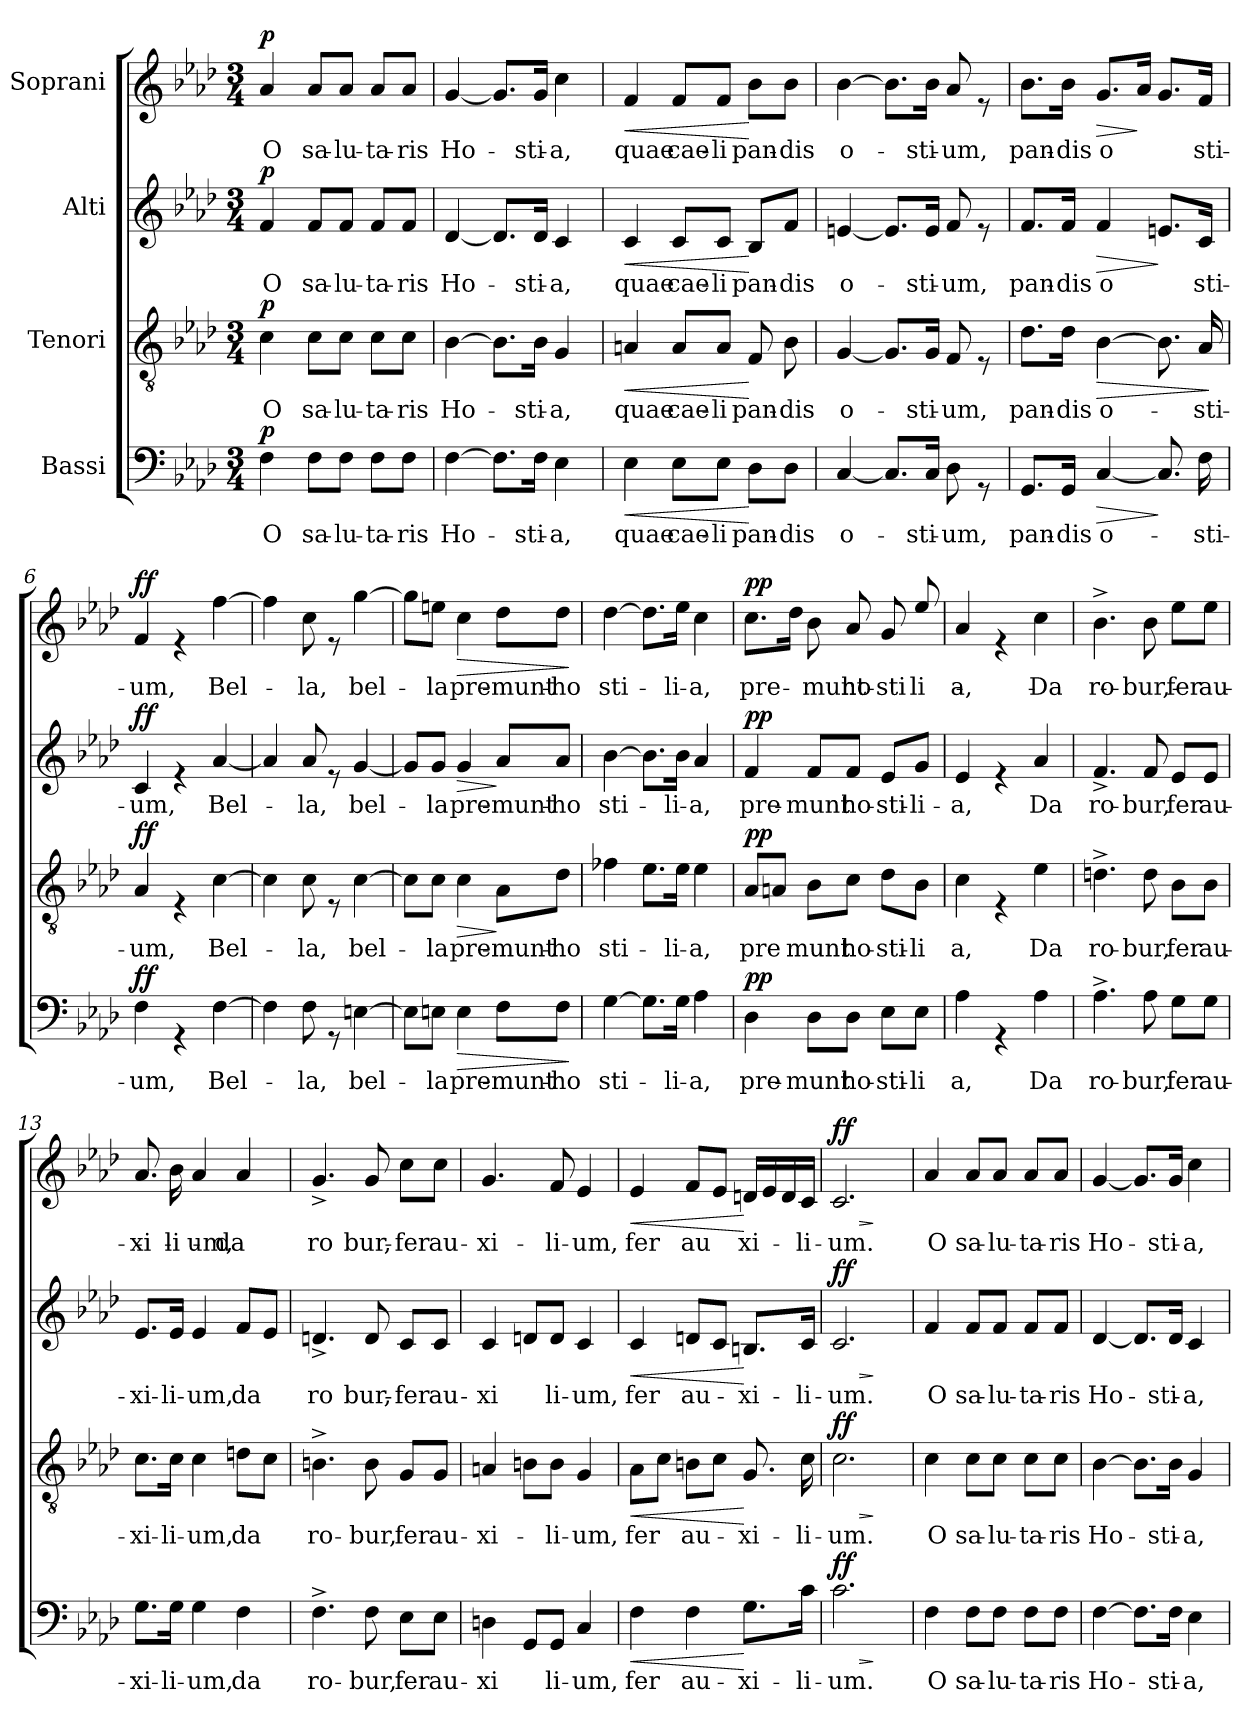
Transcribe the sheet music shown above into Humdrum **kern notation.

**kern	**text	**dynam	**kern	**text	**dynam	**kern	**text	**dynam	**kern	**text	**dynam
*part4	*part4	*part4	*part3	*part3	*part3	*part2	*part2	*part2	*part1	*part1	*part1
*staff4	*staff4	*staff4	*staff3	*staff3	*staff3	*staff2	*staff2	*staff2	*staff1	*staff1	*staff1
*I"Bassi	*	*	*I"Tenori	*	*	*I"Alti	*	*	*I"Soprani	*	*
*clefF4	*	*	*clefGv2	*	*	*clefG2	*	*	*clefG2	*	*
*k[b-e-a-d-]	*	*	*k[b-e-a-d-]	*	*	*k[b-e-a-d-]	*	*	*k[b-e-a-d-]	*	*
*A-:	*	*	*A-:	*	*	*A-:	*	*	*A-:	*	*
*M3/4	*	*	*M3/4	*	*	*M3/4	*	*	*M3/4	*	*
=1	=1	=1	=1	=1	=1	=1	=1	=1	=1	=1	=1
!	!LO:LY:b	!LO:DY:a	!	!LO:LY:b	!LO:DY:a	!	!LO:LY:b	!LO:DY:a	!	!LO:LY:b	!LO:DY:a
4F\	O	p	4c\	O	p	4f/	O	p	4a-/	O	p
!	!LO:LY:b	!	!	!LO:LY:b	!	!	!LO:LY:b	!	!	!LO:LY:b	!
8F\L	sa-	.	8c\L	sa-	.	8f/L	sa-	.	8a-/L	sa-	.
!	!LO:LY:b	!	!	!LO:LY:b	!	!	!LO:LY:b	!	!	!LO:LY:b	!
8F\J	-lu-	.	8c\J	-lu-	.	8f/J	-lu-	.	8a-/J	-lu-	.
!	!LO:LY:b	!	!	!LO:LY:b	!	!	!LO:LY:b	!	!	!LO:LY:b	!
8F\L	-ta-	.	8c\L	-ta-	.	8f/L	-ta-	.	8a-/L	-ta-	.
!	!LO:LY:b	!	!	!LO:LY:b	!	!	!LO:LY:b	!	!	!LO:LY:b	!
8F\J	-ris	.	8c\J	-ris	.	8f/J	-ris	.	8a-/J	-ris	.
=2	=2	=2	=2	=2	=2	=2	=2	=2	=2	=2	=2
!	!LO:LY:b	!	!	!LO:LY:b	!	!	!LO:LY:b	!	!	!LO:LY:b	!
[>4F\	Ho-	.	[>4B-\	Ho-	.	[<4d-/	Ho-	.	[<4g/	Ho-	.
8.F\L]	.	.	8.B-\L]	.	.	8.d-/L]	.	.	8.g/L]	.	.
!	!LO:LY:b	!	!	!LO:LY:b	!	!	!LO:LY:b	!	!	!LO:LY:b	!
16F\Jk	-sti-	.	16B-\Jk	-sti-	.	16d-/Jk	-sti-	.	16g/Jk	-sti-	.
!	!LO:LY:b	!	!	!LO:LY:b	!	!	!LO:LY:b	!	!	!LO:LY:b	!
4E-\	-a,	.	4G/	-a,	.	4c/	-a,	.	4cc\	-a,	.
=3	=3	=3	=3	=3	=3	=3	=3	=3	=3	=3	=3
!	!LO:LY:b	!LO:HP:b	!	!LO:LY:b	!LO:HP:b	!	!LO:LY:b	!LO:HP:b	!	!LO:LY:b	!LO:HP:b
4E-\	quae	<	4An/	quae	<	4c/	quae	<	4f/	quae	<
!	!LO:LY:b	!	!	!LO:LY:b	!	!	!LO:LY:b	!	!	!LO:LY:b	!
8E-\L	cae-	.	8A/L	cae-	.	8c/L	cae-	.	8f/L	cae-	.
!	!LO:LY:b	!	!	!LO:LY:b	!	!	!LO:LY:b	!	!	!LO:LY:b	!
8E-\J	-li	.	8A/J	-li	.	8c/J	-li	.	8f/J	-li	.
!	!LO:LY:b	!	!	!LO:LY:b	!	!	!LO:LY:b	!	!	!LO:LY:b	!
8D-\L	pan-	[	8F/	pan-	[	8B-/L	pan-	[	8b-\L	pan-	[
!	!LO:LY:b	!	!	!LO:LY:b	!	!	!LO:LY:b	!	!	!LO:LY:b	!
8D-\J	-dis	.	8B-\	-dis	.	8f/J	-dis	.	8b-\J	-dis	.
=4	=4	=4	=4	=4	=4	=4	=4	=4	=4	=4	=4
!	!LO:LY:b	!	!	!LO:LY:b	!	!	!LO:LY:b	!	!	!LO:LY:b	!
[<4C/	o-	.	[<4G/	o-	.	[<4en/	o-	.	[>4b-\	o-	.
8.C/L]	.	.	8.G/L]	.	.	8.e/L]	.	.	8.b-\L]	.	.
!	!LO:LY:b	!	!	!LO:LY:b	!	!	!LO:LY:b	!	!	!LO:LY:b	!
16C/Jk	-sti-	.	16G/Jk	-sti-	.	16e/Jk	-sti-	.	16b-\Jk	-sti-	.
!	!LO:LY:b	!	!	!LO:LY:b	!	!	!LO:LY:b	!	!	!LO:LY:b	!
8D-\	-um,	.	8F/	-um,	.	8f/	-um,	.	8a-/	-um,	.
8rGG	.	.	8rE	.	.	8re	.	.	8re	.	.
=5	=5	=5	=5	=5	=5	=5	=5	=5	=5	=5	=5
!	!LO:LY:b	!	!	!LO:LY:b	!	!	!LO:LY:b	!	!	!LO:LY:b	!
8.GG/L	pan-	.	8.d-\L	pan-	.	8.f/L	pan-	.	8.b-\L	pan-	.
!	!LO:LY:b	!	!	!LO:LY:b	!	!	!LO:LY:b	!	!	!LO:LY:b	!
16GG/Jk	-dis	.	16d-\Jk	-dis	.	16f/Jk	-dis	.	16b-\Jk	-dis	.
!	!LO:LY:b	!LO:HP:b	!	!LO:LY:b	!LO:HP:b	!	!LO:LY:b	!LO:HP:b	!	!LO:LY:b	!LO:HP:b
[<4C/	o-	>	[>4B-\	o-	>	4f/	o	>	8.g/L	o	>
.	.	.	.	.	.	.	.	.	16a-/Jk	.	]
8.C/]	.	]	8.B-\]	.	.	8.en/L	.	]	8.g/L	.	.
!	!LO:LY:b	!	!	!LO:LY:b	!	!	!LO:LY:b	!	!	!LO:LY:b	!
16F\	-sti-	.	16A-/	-sti-	.	16c/Jk	sti-	.	16f/Jk	sti-	.
.	.	.	.	.	]	.	.	.	.	.	.
!!LO:LB:g=z
=6	=6	=6	=6	=6	=6	=6	=6	=6	=6	=6	=6
!	!LO:LY:b	!LO:DY:a	!	!LO:LY:b	!LO:DY:a	!	!LO:LY:b	!LO:DY:a	!	!LO:LY:b	!LO:DY:a
4F\	-um,	ff	4A-/	-um,	ff	4c/	-um,	ff	4f/	-um,	ff
4rGG	.	.	4rE	.	.	4re	.	.	4re	.	.
!	!LO:LY:b	!	!	!LO:LY:b	!	!	!LO:LY:b	!	!	!LO:LY:b	!
[>4F\	Bel-	.	[>4c\	Bel-	.	[<4a-/	Bel-	.	[>4ff\	Bel-	.
!!LO:LB:g=z
=7	=7	=7	=7	=7	=7	=7	=7	=7	=7	=7	=7
4F\]	.	.	4c\]	.	.	4a-/]	.	.	4ff\]	.	.
!	!LO:LY:b	!	!	!LO:LY:b	!	!	!LO:LY:b	!	!	!LO:LY:b	!
8F\	-la,	.	8c\	-la,	.	8a-/	-la,	.	8cc\	-la,	.
8rGG	.	.	8rE	.	.	8re	.	.	8re	.	.
!	!LO:LY:b	!	!	!LO:LY:b	!	!	!LO:LY:b	!	!	!LO:LY:b	!
[>4En\	bel-	.	[>4c\	bel-	.	[<4g/	bel-	.	[>4gg\	bel-	.
=8	=8	=8	=8	=8	=8	=8	=8	=8	=8	=8	=8
8E\L]	.	.	8c\L]	.	.	8g/L]	.	.	8gg\L]	.	.
!	!LO:LY:b	!	!	!LO:LY:b	!	!	!LO:LY:b	!	!	!LO:LY:b	!
8En\J	-la	.	8c\J	-la	.	8g/J	-la	.	8een\J	-la	.
!	!LO:LY:b	!LO:HP:b	!	!LO:LY:b	!LO:HP:b	!	!LO:LY:b	!LO:HP:b	!	!LO:LY:b	!LO:HP:b
4E\	pre-	>	4c\	pre-	>	4g/	pre-	>	4cc\	pre-	>
!	!LO:LY:b	!	!	!LO:LY:b	!	!	!LO:LY:b	!	!	!LO:LY:b	!
8F\L	-munt-	.	8A-\L	-munt-	]	8a-/L	-munt-	]	8dd-\L	-munt-	.
!	!LO:LY:b	!	!	!LO:LY:b	!	!	!LO:LY:b	!	!	!LO:LY:b	!
8F\J	-ho	.	8d-\J	-ho	.	8a-/J	-ho	.	8dd-\J	-ho	.
.	.	]	.	.	.	.	.	.	.	.	]
=9	=9	=9	=9	=9	=9	=9	=9	=9	=9	=9	=9
!	!LO:LY:b	!	!	!LO:LY:b	!	!	!LO:LY:b	!	!	!LO:LY:b	!
[>4G\	sti-	.	4f-X\	sti-	.	[>4b-\	sti-	.	[>4dd-\	sti-	.
8.G\L]	.	.	8.e-\L	.	.	8.b-\L]	.	.	8.dd-\L]	.	.
!	!LO:LY:b	!	!	!LO:LY:b	!	!	!LO:LY:b	!	!	!LO:LY:b	!
16G\Jk	-li-	.	16e-\Jk	-li-	.	16b-\Jk	-li-	.	16ee-\Jk	-li-	.
!	!LO:LY:b	!	!	!LO:LY:b	!	!	!LO:LY:b	!	!	!LO:LY:b	!
4A-\	-a,	.	4e-\	-a,	.	4a-/	-a,	.	4cc\	-a,	.
=10	=10	=10	=10	=10	=10	=10	=10	=10	=10	=10	=10
!	!LO:LY:b	!LO:DY:a	!	!LO:LY:b	!LO:DY:a	!	!LO:LY:b	!LO:DY:a	!	!LO:LY:b	!LO:DY:a
*	*	*	*	*	*	*	*	*	*^	*	*
4D-\	pre-	pp	8A-/L	pre	pp	4f/	pre-	pp	8.cc\L	4.ryy	pre-	pp
.	.	.	8An/J	.	.	.	.	.	.	.	.	.
.	.	.	.	.	.	.	.	.	16dd-\Jk	.	.	.
!	!LO:LY:b	!	!	!LO:LY:b	!	!	!LO:LY:b	!	!	!	!LO:LY:b	!
8D-\L	-munt	.	8B-\L	munt	.	8f/L	-munt	.	8b-\	.	-munt	.
!	!LO:LY:b	!	!	!LO:LY:b	!	!	!LO:LY:b	!	!	!	!LO:LY:b	!
8D-\J	ho-	.	8c\J	ho-	.	8f/J	ho-	.	4ryy	8a-/	ho-	.
!	!LO:LY:b	!	!	!LO:LY:b	!	!	!LO:LY:b	!	!	!	!LO:LY:b	!
8E-\L	-sti-	.	8d-\L	-sti-	.	8e-/L	-sti-	.	.	8g/	-sti-	.
!	!LO:LY:b	!	!	!LO:LY:b	!	!	!LO:LY:b	!	!	!	!LO:LY:b	!
8E-\J	-li	.	8B-\J	-li	.	8g/J	-li-	.	8ee-/	8ryy	li	.
=11	=11	=11	=11	=11	=11	=11	=11	=11	=11	=11	=11	=11
!	!LO:LY:b	!	!	!LO:LY:b	!	!	!LO:LY:b	!	!	!	!LO:LY:b	!
*	*	*	*	*	*	*	*	*	*v	*v	*	*
4A-\	a,	.	4c\	a,	.	4e-/	-a,	.	4a-/	-a,	.
4rGG	.	.	4rE	.	.	4re	.	.	4re	.	.
!	!LO:LY:b	!	!	!LO:LY:b	!	!	!LO:LY:b	!	!	!LO:LY:b	!
4A-\	Da	.	4e-\	Da	.	4a-/	Da	.	4cc\	Da	.
=12	=12	=12	=12	=12	=12	=12	=12	=12	=12	=12	=12
!	!LO:LY:b	!	!	!LO:LY:b	!	!	!LO:LY:b	!	!	!LO:LY:b	!
4.A-^>\	ro-	.	4.dn^>\	ro-	.	4.f^</	ro-	.	4.b-^>\	ro-	.
!	!LO:LY:b	!	!	!LO:LY:b	!	!	!LO:LY:b	!	!	!LO:LY:b	!
8A-\	-bur,	.	8d\	-bur,	.	8f/	-bur,	.	8b-\	-bur,	.
!	!LO:LY:b	!	!	!LO:LY:b	!	!	!LO:LY:b	!	!	!LO:LY:b	!
8G\L	fer	.	8B-\L	fer	.	8e-/L	fer	.	8ee-\L	fer	.
!	!LO:LY:b	!	!	!LO:LY:b	!	!	!LO:LY:b	!	!	!LO:LY:b	!
8G\J	au-	.	8B-\J	au-	.	8e-/J	au-	.	8ee-\J	au-	.
!!LO:PB:g=z
=13	=13	=13	=13	=13	=13	=13	=13	=13	=13	=13	=13
!	!LO:LY:b	!	!	!LO:LY:b	!	!	!LO:LY:b	!	!	!LO:LY:b	!
*	*	*	*	*	*	*	*	*	*^	*	*
8.G\L	-xi-	.	8.c\L	-xi-	.	8.e-/L	-xi-	.	8.a-/	8.ryy	-xi-	.
!	!LO:LY:b	!	!	!LO:LY:b	!	!	!LO:LY:b	!	!	!	!LO:LY:b	!
16G\Jk	-li-	.	16c\Jk	-li-	.	16e-/Jk	-li-	.	16ryy	16b-\	li-	.
!	!LO:LY:b	!	!	!LO:LY:b	!	!	!LO:LY:b	!	!	!	!LO:LY:b	!
4G\	-um,	.	4c\	-um,	.	4e-/	-um,	.	4a-/	4ryy	-um,	.
!	!LO:LY:b	!	!	!LO:LY:b	!	!	!LO:LY:b	!	!	!	!LO:LY:b	!
4F\	da	.	8dn\L	da	.	8f/L	da	.	4ryy	4a-/	-da	.
.	.	.	8c\J	.	.	8e-/J	.	.	.	.	.	.
*	*	*	*	*	*	*	*	*	*v	*v	*	*
=14	=14	=14	=14	=14	=14	=14	=14	=14	=14	=14	=14
!	!LO:LY:b	!	!	!LO:LY:b	!	!	!LO:LY:b	!	!	!LO:LY:b	!
4.F^>\	ro-	.	4.Bn^>\	ro-	.	4.dn^</	ro	.	4.g^</	ro	.
!	!LO:LY:b	!	!	!LO:LY:b	!	!	!LO:LY:b	!	!	!LO:LY:b	!
8F\	-bur,	.	8B\	-bur,	.	8d/	bur,-	.	8g/	bur,-	.
!	!LO:LY:b	!	!	!LO:LY:b	!	!	!LO:LY:b	!	!	!LO:LY:b	!
8E-\L	fer	.	8G/L	fer	.	8c/L	-fer	.	8cc\L	-fer	.
!	!LO:LY:b	!	!	!LO:LY:b	!	!	!LO:LY:b	!	!	!LO:LY:b	!
8E-\J	au-	.	8G/J	au-	.	8c/J	au-	.	8cc\J	au-	.
=15	=15	=15	=15	=15	=15	=15	=15	=15	=15	=15	=15
!	!LO:LY:b	!	!	!LO:LY:b	!	!	!LO:LY:b	!	!	!LO:LY:b	!
4Dn\	-xi	.	4An/	-xi-	.	4c/	-xi	.	4.g/	-xi-	.
8GG/L	.	.	8Bn\L	.	.	8dn/L	.	.	.	.	.
!	!LO:LY:b	!	!	!LO:LY:b	!	!	!LO:LY:b	!	!	!LO:LY:b	!
8GG/J	li-	.	8B\J	-li-	.	8d/J	li-	.	8f/	-li-	.
!	!LO:LY:b	!	!	!LO:LY:b	!	!	!LO:LY:b	!	!	!LO:LY:b	!
4C/	-um,	.	4G/	-um,	.	4c/	-um,	.	4e-/	-um,	.
=16	=16	=16	=16	=16	=16	=16	=16	=16	=16	=16	=16
!	!LO:LY:b	!LO:HP:b	!	!LO:LY:b	!LO:HP:b	!	!LO:LY:b	!LO:HP:b	!	!LO:LY:b	!LO:HP:b
4F\	fer	<	8A-\L	fer	<	4c/	fer	<	4e-/	fer	<
.	.	.	8c\J	.	.	.	.	.	.	.	.
!	!LO:LY:b	!	!	!LO:LY:b	!	!	!LO:LY:b	!	!	!LO:LY:b	!
4F\	au-	.	8Bn\L	au-	.	8dn/L	au-	.	8f/L	au	.
.	.	.	8c\J	.	.	8c/J	.	.	8e-/J	.	.
!	!LO:LY:b	!	!	!LO:LY:b	!	!	!LO:LY:b	!	!	!LO:LY:b	!
8.G\L	-xi-	[	8.G/	-xi-	[	8.Bn/L	-xi-	[	16dn/LL	xi-	[
.	.	.	.	.	.	.	.	.	16e-/	.	.
.	.	.	.	.	.	.	.	.	16d/	.	.
!	!LO:LY:b	!	!	!LO:LY:b	!	!	!LO:LY:b	!	!	!LO:LY:b	!
16c\Jk	-li-	.	16c\	-li-	.	16c/Jk	-li-	.	16c/JJ	-li-	.
=17	=17	=17	=17	=17	=17	=17	=17	=17	=17	=17	=17
!	!LO:LY:b	!LO:HP:b	!	!LO:LY:b	!LO:HP:b	!	!LO:LY:b	!LO:HP:b	!	!LO:LY:b	!LO:HP:b
!	!	!LO:DY:n=1:a	!	!	!LO:DY:n=1:a	!	!	!LO:DY:n=1:a	!	!	!LO:DY:n=1:a
2.c\	-um.	> ff	2.c\	-um.	> ff	2.c/	-um.	> ff	2.c/	-um.	> ff
.	.	]	.	.	]	.	.	]	.	.	]
=18	=18	=18	=18	=18	=18	=18	=18	=18	=18	=18	=18
!	!LO:LY:b	!	!	!LO:LY:b	!	!	!LO:LY:b	!	!	!LO:LY:b	!
4F\	O	.	4c\	O	.	4f/	O	.	4a-/	O	.
!	!LO:LY:b	!	!	!LO:LY:b	!	!	!LO:LY:b	!	!	!LO:LY:b	!
8F\L	sa-	.	8c\L	sa-	.	8f/L	sa-	.	8a-/L	sa-	.
!	!LO:LY:b	!	!	!LO:LY:b	!	!	!LO:LY:b	!	!	!LO:LY:b	!
8F\J	-lu-	.	8c\J	-lu-	.	8f/J	-lu-	.	8a-/J	-lu-	.
!	!LO:LY:b	!	!	!LO:LY:b	!	!	!LO:LY:b	!	!	!LO:LY:b	!
8F\L	-ta-	.	8c\L	-ta-	.	8f/L	-ta-	.	8a-/L	-ta-	.
!	!LO:LY:b	!	!	!LO:LY:b	!	!	!LO:LY:b	!	!	!LO:LY:b	!
8F\J	-ris	.	8c\J	-ris	.	8f/J	-ris	.	8a-/J	-ris	.
!!LO:LB:g=z
=19	=19	=19	=19	=19	=19	=19	=19	=19	=19	=19	=19
!	!LO:LY:b	!	!	!LO:LY:b	!	!	!LO:LY:b	!	!	!LO:LY:b	!
[>4F\	Ho-	.	[>4B-\	Ho-	.	[<4d-/	Ho-	.	[<4g/	Ho-	.
8.F\L]	.	.	8.B-\L]	.	.	8.d-/L]	.	.	8.g/L]	.	.
!	!LO:LY:b	!	!	!LO:LY:b	!	!	!LO:LY:b	!	!	!LO:LY:b	!
16F\Jk	-sti-	.	16B-\Jk	-sti-	.	16d-/Jk	-sti-	.	16g/Jk	-sti-	.
!	!LO:LY:b	!	!	!LO:LY:b	!	!	!LO:LY:b	!	!	!LO:LY:b	!
4E-\	-a,	.	4G/	-a,	.	4c/	-a,	.	4cc\	-a,	.
=	=	=	=	=	=	=	=	=	=	=	=
*-	*-	*-	*-	*-	*-	*-	*-	*-	*-	*-	*-
